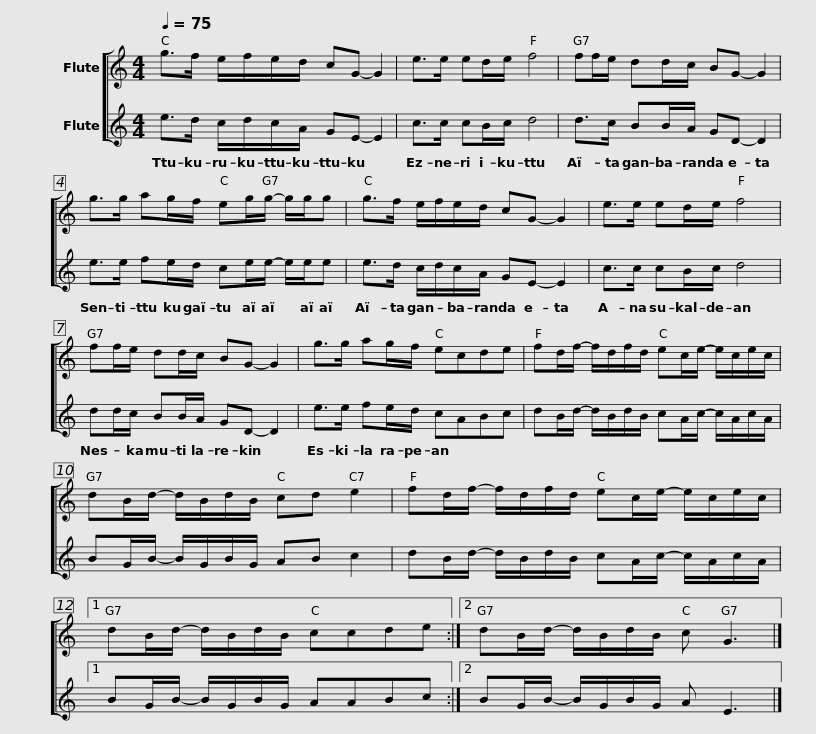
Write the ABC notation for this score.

X:1
%%score [ 1 2 ]
L:1/8
Q:1/4=75
M:4/4
I:linebreak $
K:C
V:1 treble
V:2 treble
V:1
 g>f e/f/e/d/ cG- G2 | e>e ed/e/ f4 | ff/e/ dd/c/ BG- G2 |$ g>g ag/f/ eg/g/- g/g/g | g>f e/f/e/d/ cG- G2 | %5
 e>e ed/e/ f4 | ff/e/ dd/c/ BG- G2 |$ g>g ag/f/ ecde | fd/f/- f/d/f/d/ ec/e/- e/c/e/c/ | dB/d/- d/B/d/B/ cd e2 | %10
 fd/f/- f/d/f/d/ ec/e/- e/c/e/c/ |1$ dB/d/- d/B/d/B/ ccde :|2 dB/d/- d/B/d/B/ c G3 |] %13
V:2
 e>d c/d/c/A/ GE- E2 | c>c cB/c/ d4 | d>c BB/A/ GD- D2 |$ e>e fe/d/ ce/e/- e/e/e | e>d c/d/c/A/ GE- E2 | %5
 c>c cB/c/ d4 | dd/c/ BB/A/ GD- D2 |$ e>e fe/d/ cABc | dB/d/- d/B/d/B/ cA/c/- c/A/c/A/ | BG/B/- B/G/B/G/ AB c2 | %10
 dB/d/- d/B/d/B/ cA/c/- c/A/c/A/ |1$ BG/B/- B/G/B/G/ AABc :|2 BG/B/- B/G/B/G/ A E3 |] %13
